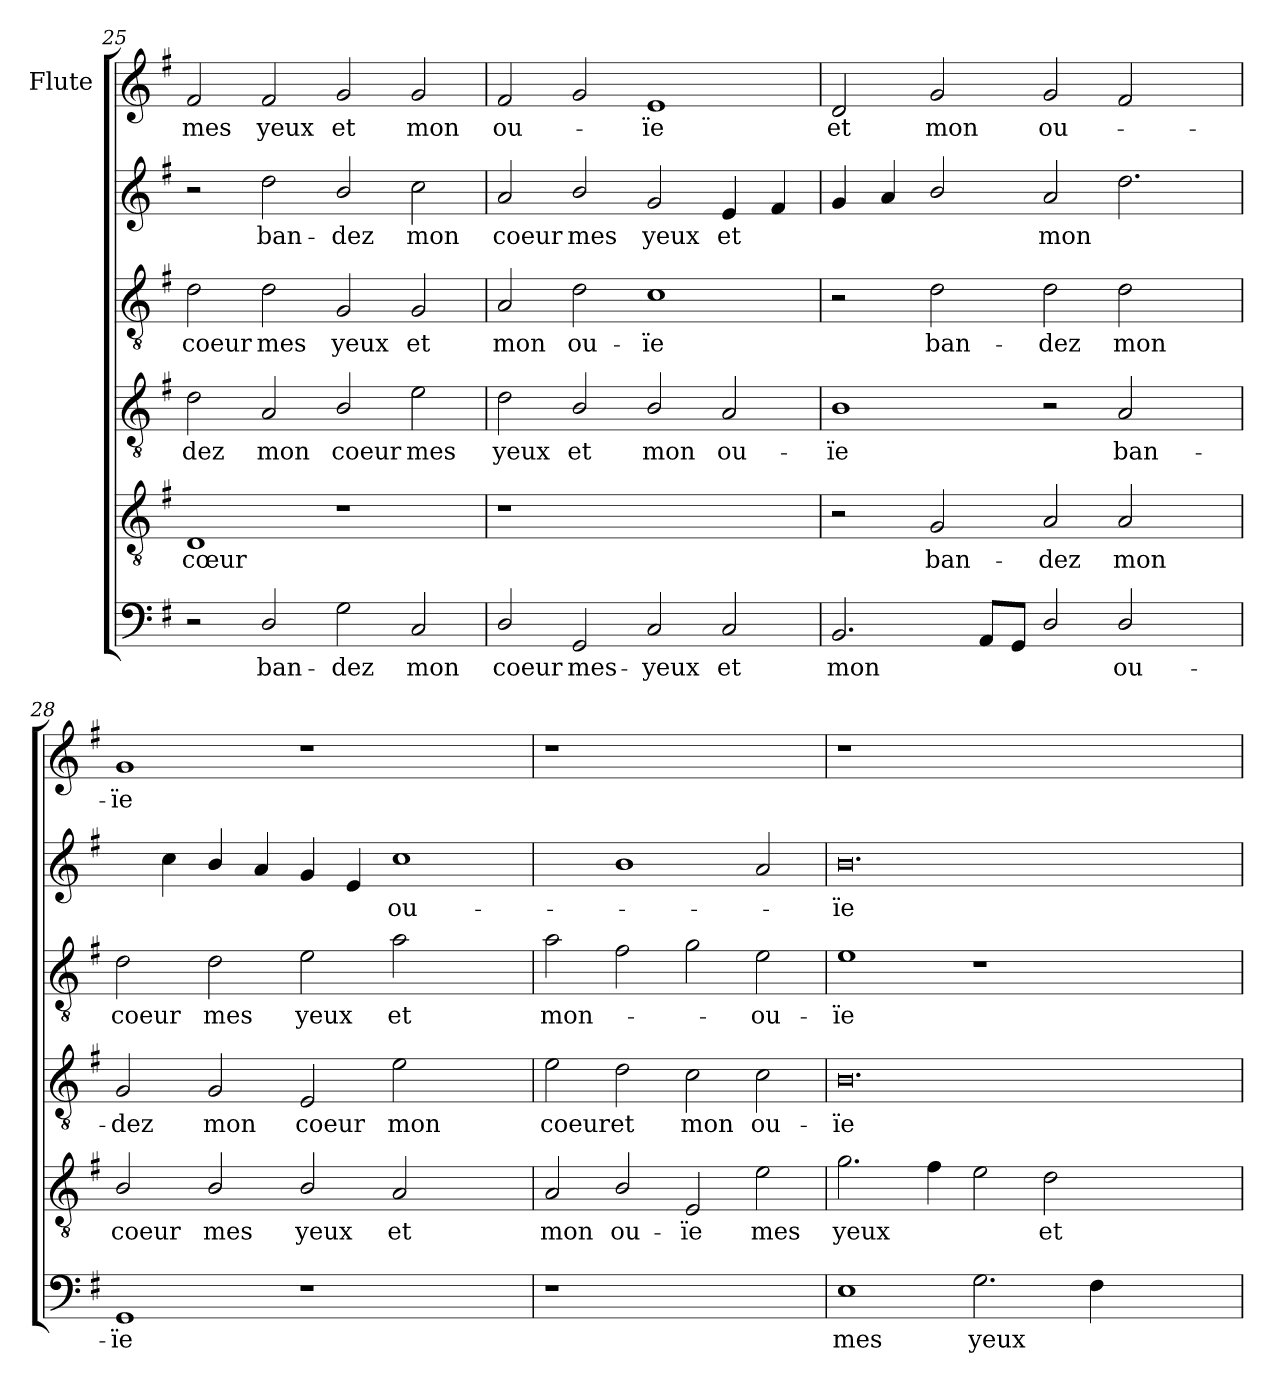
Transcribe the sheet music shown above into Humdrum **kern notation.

**kern	**text	**kern	**text	**kern	**text	**kern	**text	**kern	**text	**kern	**text
*part6	*part6	*part5	*part5	*part4	*part4	*part3	*part3	*part2	*part2	*part1	*part1
*staff6	*staff6	*staff5	*staff5	*staff4	*staff4	*staff3	*staff3	*staff2	*staff2	*staff1	*staff1
*	*	*	*	*	*	*	*	*	*	*I"Flute	*
!!LO:PB:g=z
*clefF4	*	*clefGv2	*	*clefGv2	*	*clefGv2	*	*clefG2	*	*clefG2	*
*ITrd1c2	*	*ITrd1c2	*	*ITrd1c2	*	*ITrd1c2	*	*ITrd1c2	*	*ITrd1c2	*
*k[b-]	*	*k[b-]	*	*k[b-]	*	*k[b-]	*	*k[b-]	*	*k[b-]	*
*F:	*	*F:	*	*F:	*	*F:	*	*F:	*	*F:	*
=25	=25	=25	=25	=25	=25	=25	=25	=25	=25	=25	=25
!	!	!	!LO:LY:b	!	!LO:LY:b	!	!LO:LY:b	!	!	!	!LO:LY:b
2r	.	1C	cœur	2c\	-dez	2c\	coeur	2r	.	2e/	mes
!	!LO:LY:b	!	!	!	!LO:LY:b	!	!LO:LY:b	!	!LO:LY:b	!	!LO:LY:b
2C/	ban-	.	.	2G/	mon	2c\	mes	2cc\	ban-	2e/	yeux
!	!LO:LY:b	!	!	!	!LO:LY:b	!	!LO:LY:b	!	!LO:LY:b	!	!LO:LY:b
2F\	-dez	1r	.	2A/	coeur	2F/	yeux	2a/	-dez	2f/	et
!	!LO:LY:b	!	!	!	!LO:LY:b	!	!LO:LY:b	!	!LO:LY:b	!	!LO:LY:b
2BB-/	mon	.	.	2d\	mes	2F/	et	2b-\	mon	2f/	mon
=26	=26	=26	=26	=26	=26	=26	=26	=26	=26	=26	=26
!	!LO:LY:b	!	!	!	!LO:LY:b	!	!LO:LY:b	!	!LO:LY:b	!	!LO:LY:b
2C/	coeur	1r	.	2c\	yeux	2G/	mon	2g/	coeur	2e/	ou-
!	!LO:LY:b	!	!	!	!LO:LY:b	!	!LO:LY:b	!	!LO:LY:b	!	!
2FF/	mes-	.	.	2A/	et	2c\	ou-	2a/	mes	2f/	.
!	!LO:LY:b	!	!	!	!LO:LY:b	!	!LO:LY:b	!	!LO:LY:b	!	!LO:LY:b
2BB-/	-yeux	1ryy	.	2A/	mon	1B-	-ïe	2f/	yeux	1d	-ïe
!	!LO:LY:b	!	!	!	!LO:LY:b	!	!	!	!LO:LY:b	!	!
2BB-/	et	.	.	2G/	ou-	.	.	4d/	et	.	.
.	.	.	.	.	.	.	.	4e/	.	.	.
=27	=27	=27	=27	=27	=27	=27	=27	=27	=27	=27	=27
!	!LO:LY:b	!	!	!	!LO:LY:b	!	!	!	!	!	!LO:LY:b
2.AA/	mon	2r	.	1A	-ïe	2r	.	4f/	.	2c/	et
.	.	.	.	.	.	.	.	4g/	.	.	.
!	!	!	!LO:LY:b	!	!	!	!LO:LY:b	!	!	!	!LO:LY:b
.	.	2F/	ban-	.	.	2c\	ban-	2a/	.	2f/	mon
8GG/L	.	.	.	.	.	.	.	.	.	.	.
8FF/J	.	.	.	.	.	.	.	.	.	.	.
!	!	!	!LO:LY:b	!	!	!	!LO:LY:b	!	!LO:LY:b	!	!LO:LY:b
2C/	.	2G/	-dez	2r	.	2c\	-dez	2g/	mon	2f/	ou-
!	!LO:LY:b	!	!LO:LY:b	!	!LO:LY:b	!	!LO:LY:b	!	!	!	!
2C/	ou-	2G/	mon	2G/	ban-	2c\	mon	2.cc\	.	2e/	.
4ryy	.	4ryy	.	4ryy	.	4ryy	.	.	.	4ryy	.
=28	=28	=28	=28	=28	=28	=28	=28	=28	=28	=28	=28
!	!LO:LY:b	!	!LO:LY:b	!	!LO:LY:b	!	!LO:LY:b	!	!	!	!LO:LY:b
1FF	-ïe	2A/	coeur	2F/	-dez	2c\	coeur	4cc\yy	.	1f	-ïe
.	.	.	.	.	.	.	.	4b-\	.	.	.
!	!	!	!LO:LY:b	!	!LO:LY:b	!	!LO:LY:b	!	!	!	!
.	.	2A/	mes	2F/	mon	2c\	mes	4a/	.	.	.
.	.	.	.	.	.	.	.	4g/	.	.	.
!	!	!	!LO:LY:b	!	!LO:LY:b	!	!LO:LY:b	!	!	!	!
1r	.	2A/	yeux	2D/	coeur	2d\	yeux	4f/	.	1r	.
.	.	.	.	.	.	.	.	4d/	.	.	.
!	!	!	!LO:LY:b	!	!LO:LY:b	!	!LO:LY:b	!	!LO:LY:b	!	!
.	.	2G/	et	2d\	mon	2g\	et	1b-	ou-	.	.
2ryy	.	2ryy	.	2ryy	.	2ryy	.	.	.	2ryy	.
!!LO:LB:g=z
=29	=29	=29	=29	=29	=29	=29	=29	=29	=29	=29	=29
!	!	!	!LO:LY:b	!	!LO:LY:b	!	!LO:LY:b	!	!	!	!
1r	.	2G/	mon	2d\	coeur	2g\	mon-	2b-\yy	.	1r	.
!	!	!	!LO:LY:b	!	!LO:LY:b	!	!	!	!	!	!
.	.	2A/	ou-	2c\	et	2e\	.	1a	.	.	.
!	!	!	!LO:LY:b	!	!LO:LY:b	!	!	!	!	!	!
1ryy	.	2D/	-ïe	2B-\	mon	2f\	.	.	.	1ryy	.
!	!	!	!LO:LY:b	!	!LO:LY:b	!	!LO:LY:b	!	!	!	!
.	.	2d\	mes	2B-\	ou-	2d\	-ou-	2g/	.	.	.
=30	=30	=30	=30	=30	=30	=30	=30	=30	=30	=30	=30
!	!LO:LY:b	!	!LO:LY:b	!	!LO:LY:b	!	!LO:LY:b	!	!LO:LY:b	!	!
1D	mes	2.f\	yeux	0.A	-ïe	1d	-ïe	0.a	-ïe	1r	.
.	.	4e\	.	.	.	.	.	.	.	.	.
!	!LO:LY:b	!	!	!	!	!	!	!	!	!	!
2.F\	yeux	2d\	.	.	.	1r	.	.	.	0ryy	.
!	!	!	!LO:LY:b	!	!	!	!	!	!	!	!
.	.	2c\	et	.	.	.	.	.	.	.	.
4E\	.	.	.	.	.	.	.	.	.	.	.
1ryy	.	1ryy	.	.	.	1ryy	.	.	.	.	.
=	=	=	=	=	=	=	=	=	=	=	=
*-	*-	*-	*-	*-	*-	*-	*-	*-	*-	*-	*-
